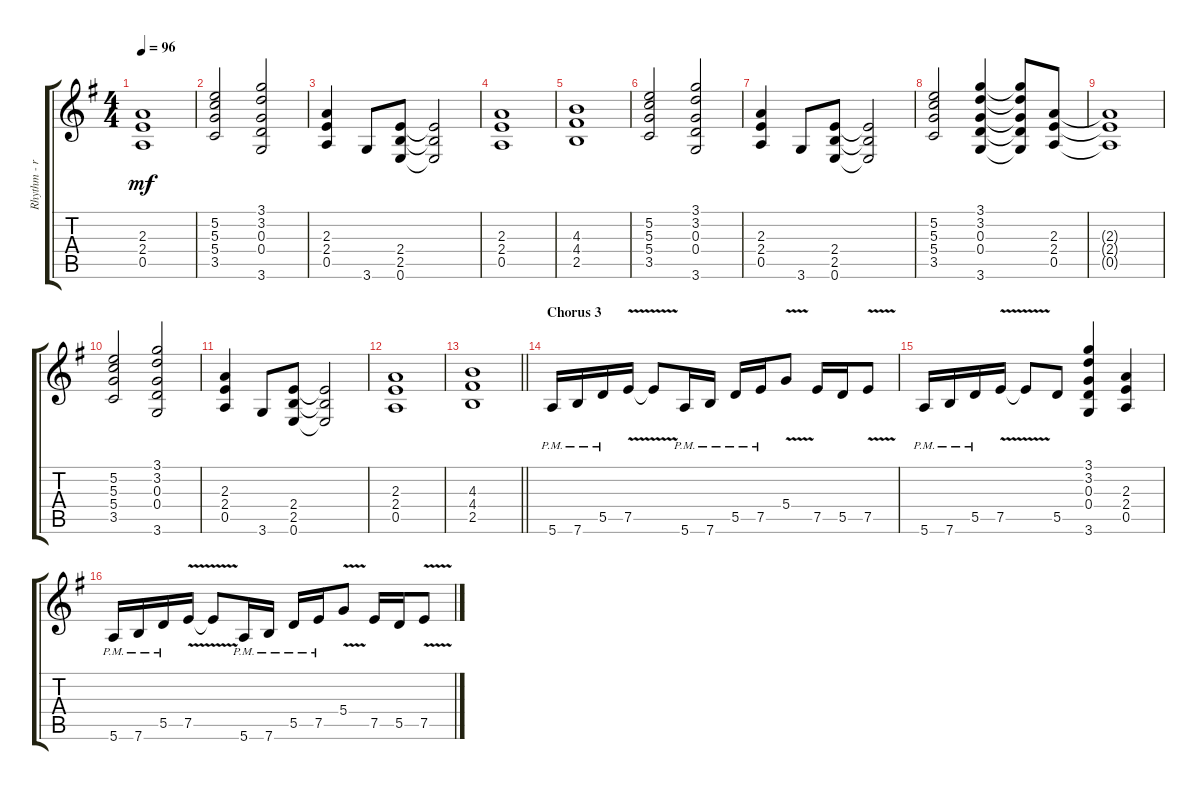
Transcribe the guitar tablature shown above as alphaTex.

\track ("Rhythm - right" "Rhythm - r") {instrument distortionguitar}
\staff {score tabs}
\tuning (E4 B3 G3 D3 A2 E2) {hide}
\ts (4 4)
\tempo 96
\clef g2
\ks g
(2.3{t} 2.4{t} 0.5{t}).1{dy mf} |
(5.2 5.3 5.4 3.5).2 (3.1 3.2 0.3 0.4 3.6).2 |
(2.3 2.4 0.5).4 3.6.8 (2.4 2.5 0.6).8 (2.4{t} 2.5{t} 0.6{t}).2 |
(2.3 2.4 0.5).1 |
(4.3 4.4 2.5).1 |
(5.2 5.3 5.4 3.5).2 (3.1 3.2 0.3 0.4 3.6).2 |
(2.3 2.4 0.5).4 3.6.8 (2.4 2.5 0.6).8 (2.4{t} 2.5{t} 0.6{t}).2 |
(5.2 5.3 5.4 3.5).2 (3.1 3.2 0.3 0.4 3.6).4 (3.1{t} 3.2{t} 0.3{t} 0.4{t} 3.6{t}).8 (2.3 2.4 0.5).8 |
(2.3{t} 2.4{t} 0.5{t}).1 |
(5.2 5.3 5.4 3.5).2 (3.1 3.2 0.3 0.4 3.6).2 |
(2.3 2.4 0.5).4 3.6.8 (2.4 2.5 0.6).8 (2.4{t} 2.5{t} 0.6{t}).2 |
(2.3 2.4 0.5).1 |
\barLineRight lightlight
(4.3 4.4 2.5).1 |
\section ("" "Chorus 3")
5.6{pm}.16 7.6{pm}.16 5.5{pm}.16 7.5{v}.16 7.5{t}.8 5.6{pm}.16 7.6{pm}.16 5.5{pm}.16 7.5{pm}.16 5.4{v}.8 7.5.16 5.5.16 7.5{v}.8 |
5.6{pm}.16 7.6{pm}.16 5.5{pm}.16 7.5{v}.16 7.5{t}.8 5.5.8 (3.1 3.2 0.3 0.4 3.6).4 (2.3 2.4 0.5).4 |
5.6{pm}.16 7.6{pm}.16 5.5{pm}.16 7.5{v}.16 7.5{t}.8 5.6{pm}.16 7.6{pm}.16 5.5{pm}.16 7.5{pm}.16 5.4{v}.8 7.5.16 5.5.16 7.5{v}.8
